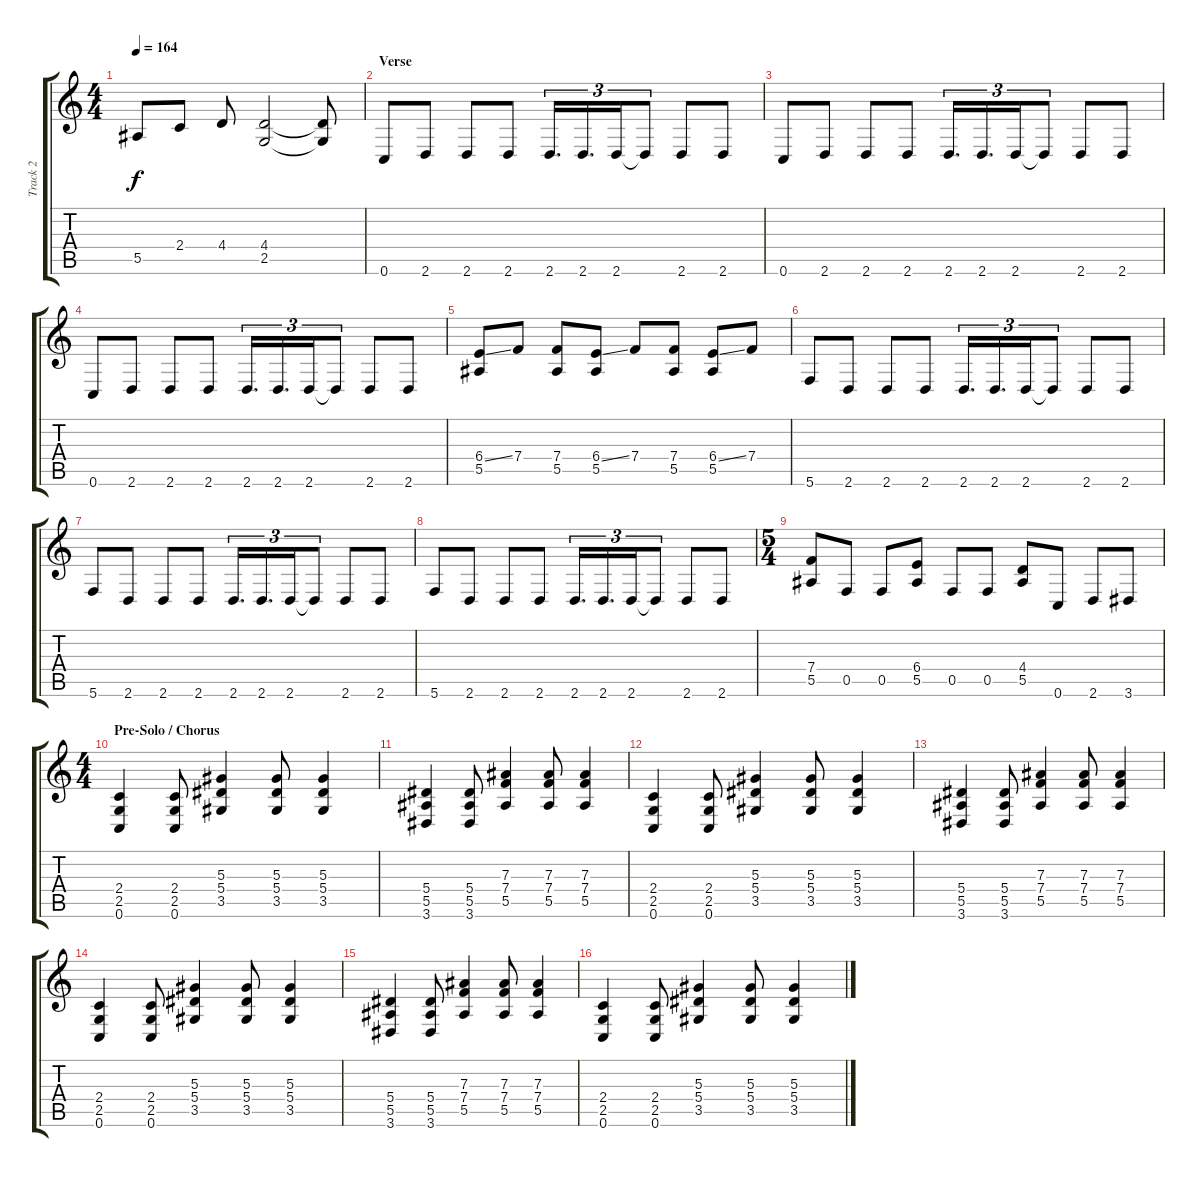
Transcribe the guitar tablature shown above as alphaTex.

\track ("Track 2" "Track 2") {instrument overdrivenguitar}
\staff {score tabs}
\tuning (C4 G3 Eb3 Bb2 F2 C2) {hide}
\ts (4 4)
\tempo 164
\clef g2
\ks c
5.5.8{dy f} 2.4.8 4.4.8 (4.4 2.5).2 (4.4{t} 2.5{t}).8 |
\section ("" "Verse")
0.6.8 2.6.8 2.6.8 2.6.8 2.6.16{d tu (3 2)} 2.6.16{d tu (3 2)} 2.6.16{tu (3 2)} 2.6{t}.8{tu (3 2)} 2.6.8 2.6.8 |
0.6.8 2.6.8 2.6.8 2.6.8 2.6.16{d tu (3 2)} 2.6.16{d tu (3 2)} 2.6.16{tu (3 2)} 2.6{t}.8{tu (3 2)} 2.6.8 2.6.8 |
0.6.8 2.6.8 2.6.8 2.6.8 2.6.16{d tu (3 2)} 2.6.16{d tu (3 2)} 2.6.16{tu (3 2)} 2.6{t}.8{tu (3 2)} 2.6.8 2.6.8 |
(6.4{ss} 5.5).8 7.4.8 (7.4 5.5).8 (6.4{ss} 5.5).8 7.4.8 (7.4 5.5).8 (6.4{ss} 5.5).8 7.4.8 |
5.6.8 2.6.8 2.6.8 2.6.8 2.6.16{d tu (3 2)} 2.6.16{d tu (3 2)} 2.6.16{tu (3 2)} 2.6{t}.8{tu (3 2)} 2.6.8 2.6.8 |
5.6.8 2.6.8 2.6.8 2.6.8 2.6.16{d tu (3 2)} 2.6.16{d tu (3 2)} 2.6.16{tu (3 2)} 2.6{t}.8{tu (3 2)} 2.6.8 2.6.8 |
5.6.8 2.6.8 2.6.8 2.6.8 2.6.16{d tu (3 2)} 2.6.16{d tu (3 2)} 2.6.16{tu (3 2)} 2.6{t}.8{tu (3 2)} 2.6.8 2.6.8 |
\ts (5 4)
(7.4 5.5).8 0.5.8 0.5.8 (6.4 5.5).8 0.5.8 0.5.8 (4.4 5.5).8 0.6.8 2.6.8 3.6.8 |
\ts (4 4)
\section ("" "Pre-Solo / Chorus")
(2.4 2.5 0.6).4 (2.4 2.5 0.6).8 (5.3 5.4 3.5).4 (5.3 5.4 3.5).8 (5.3 5.4 3.5).4 |
(5.4 5.5 3.6).4 (5.4 5.5 3.6).8 (7.3 7.4 5.5).4 (7.3 7.4 5.5).8 (7.3 7.4 5.5).4 |
(2.4 2.5 0.6).4 (2.4 2.5 0.6).8 (5.3 5.4 3.5).4 (5.3 5.4 3.5).8 (5.3 5.4 3.5).4 |
(5.4 5.5 3.6).4 (5.4 5.5 3.6).8 (7.3 7.4 5.5).4 (7.3 7.4 5.5).8 (7.3 7.4 5.5).4 |
(2.4 2.5 0.6).4 (2.4 2.5 0.6).8 (5.3 5.4 3.5).4 (5.3 5.4 3.5).8 (5.3 5.4 3.5).4 |
(5.4 5.5 3.6).4 (5.4 5.5 3.6).8 (7.3 7.4 5.5).4 (7.3 7.4 5.5).8 (7.3 7.4 5.5).4 |
(2.4 2.5 0.6).4 (2.4 2.5 0.6).8 (5.3 5.4 3.5).4 (5.3 5.4 3.5).8 (5.3 5.4 3.5).4
